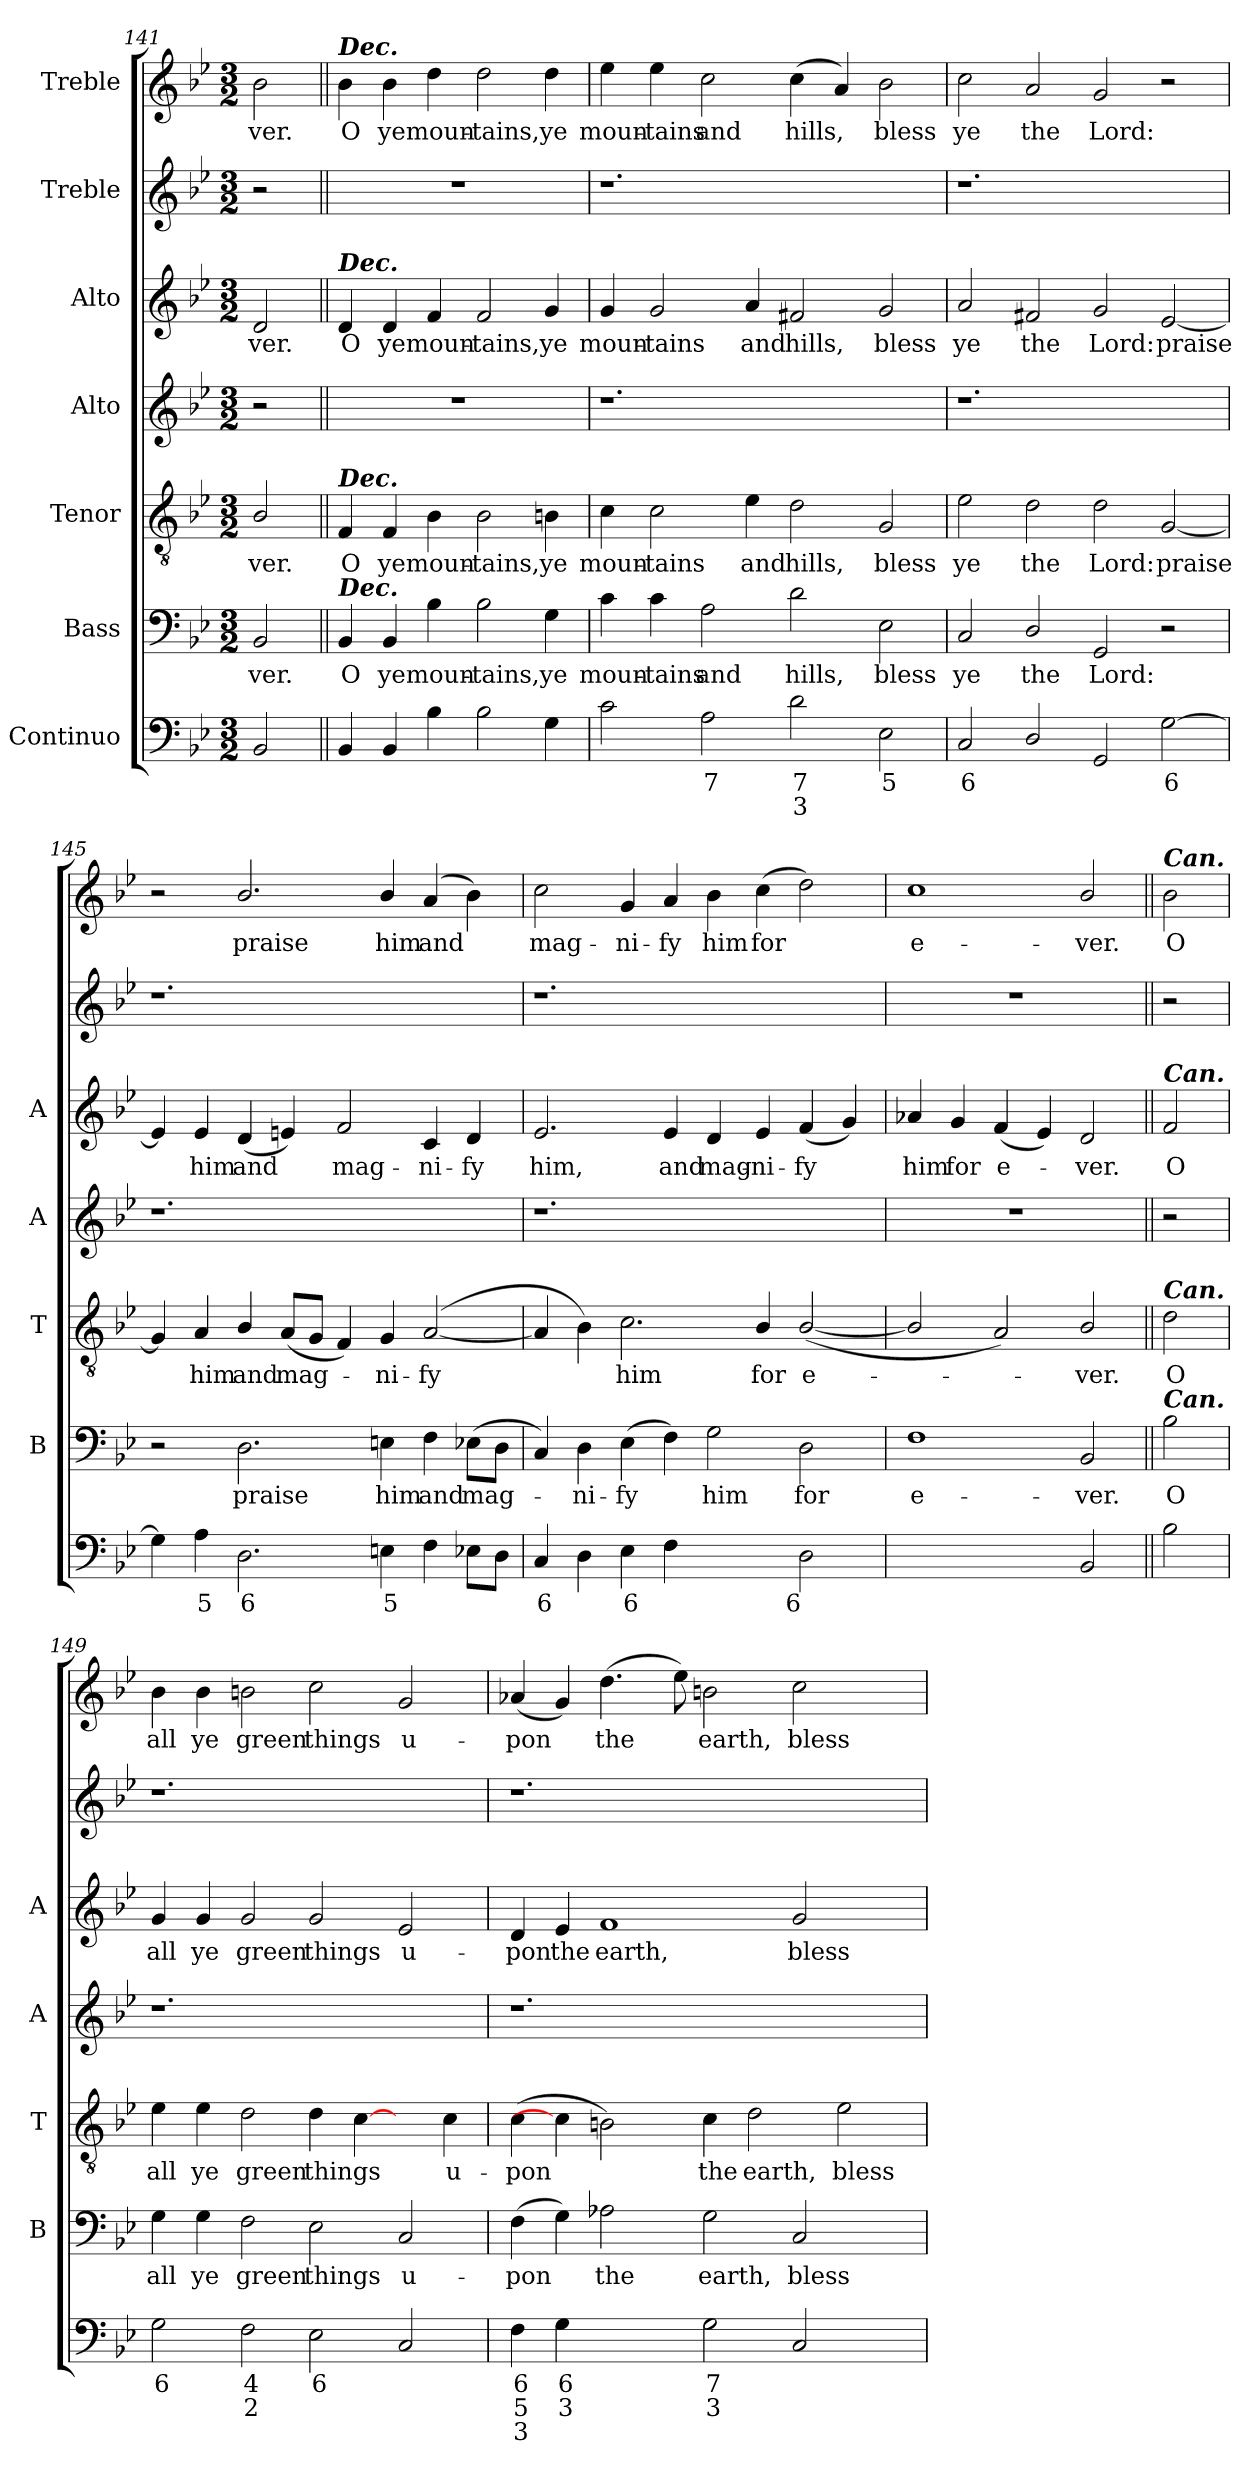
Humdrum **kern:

**kern	**text	**text	**text	**kern	**text	**kern	**text	**kern	**kern	**text	**kern	**kern	**text
*part7	*part7	*part7	*part7	*part6	*part6	*part5	*part5	*part4	*part3	*part3	*part2	*part1	*part1
*staff7	*staff7	*staff7	*staff7	*staff6	*staff6	*staff5	*staff5	*staff4	*staff3	*staff3	*staff2	*staff1	*staff1
*I"Continuo	*	*	*	*I"Bass	*	*I"Tenor	*	*I"Alto	*I"Alto	*	*I"Treble	*I"Treble	*
*	*	*	*	*I'B	*	*I'T	*	*I'A	*I'A	*	*	*	*
!!LO:LB:g=z
*clefF4	*	*	*	*clefF4	*	*clefGv2	*	*clefG2	*clefG2	*	*clefG2	*clefG2	*
*k[b-e-]	*	*	*	*k[b-e-]	*	*k[b-e-]	*	*k[b-e-]	*k[b-e-]	*	*k[b-e-]	*k[b-e-]	*
*B-:	*	*	*	*B-:	*	*B-:	*	*B-:	*B-:	*	*B-:	*B-:	*
*M3/2	*	*	*	*M3/2	*	*M3/2	*	*M3/2	*M3/2	*	*M3/2	*M3/2	*
=141	=141	=141	=141	=141	=141	=141	=141	=141	=141	=141	=141	=141	=141
!	!	!	!	!	!LO:LY:b	!	!LO:LY:b	!	!	!LO:LY:b	!	!	!LO:LY:b
2BB-/	.	.	.	2BB-/	-ver.	2B-/	-ver.	2r	2d/	-ver.	2r	2b-\	ver.
=142||	=142||	=142||	=142||	=142||	=142||	=142||	=142||	=142||	=142||	=142||	=142||	=142||	=142||
*	*	*	*	*	*	*	*	*	*	*	*	*MM160	*
!	!	!	!	!	!	!	!	!	!	!	!	!LO:TX:a:Bi:t=Dec.	!
!	!	!	!	!	!	!	!	!	!LO:TX:a:Bi:t=Dec.	!	!	!	!
!	!	!	!	!	!	!LO:TX:a:Bi:t=Dec.	!	!	!	!	!	!	!
!	!	!	!	!LO:TX:a:Bi:t=Dec.	!	!	!	!	!	!	!	!	!
!	!	!	!	!	!LO:LY:b	!	!LO:LY:b	!	!	!LO:LY:b	!	!	!LO:LY:b
4BB-/	.	.	.	4BB-/	O	4F/	O	1.r	4d/	O	1.r	4b-\	O
!	!	!	!	!	!LO:LY:b	!	!LO:LY:b	!	!	!LO:LY:b	!	!	!LO:LY:b
4BB-/	.	.	.	4BB-/	ye	4F/	ye	.	4d/	ye	.	4b-\	ye
!	!	!	!	!	!LO:LY:b	!	!LO:LY:b	!	!	!LO:LY:b	!	!	!LO:LY:b
4B-\	.	.	.	4B-\	moun-	4B-\	moun-	.	4f/	moun-	.	4dd\	moun-
!	!	!	!	!	!LO:LY:b	!	!LO:LY:b	!	!	!LO:LY:b	!	!	!LO:LY:b
2B-\	.	.	.	2B-\	-tains,	2B-\	-tains,	.	2f/	-tains,	.	2dd\	-tains,
!	!	!	!	!	!LO:LY:b	!	!LO:LY:b	!	!	!LO:LY:b	!	!	!LO:LY:b
4G\	.	.	.	4G\	ye	4Bn\	ye	.	4g/	ye	.	4dd\	ye
=143	=143	=143	=143	=143	=143	=143	=143	=143	=143	=143	=143	=143	=143
!	!	!	!	!	!LO:LY:b	!	!LO:LY:b	!	!	!LO:LY:b	!	!	!LO:LY:b
2c\	.	.	.	4c\	moun-	4c\	moun-	1.r	4g/	moun-	1.r	4ee-\	moun-
!	!	!	!	!	!LO:LY:b	!	!LO:LY:b	!	!	!LO:LY:b	!	!	!LO:LY:b
.	.	.	.	4c\	-tains	2c\	-tains	.	2g/	-tains	.	4ee-\	-tains
!	!LO:LY:b	!	!	!	!LO:LY:b	!	!	!	!	!	!	!	!LO:LY:b
2A\	7	.	.	2A\	and	.	.	.	.	.	.	2cc\	and
!	!	!	!	!	!	!	!LO:LY:b	!	!	!LO:LY:b	!	!	!
.	.	.	.	.	.	4e-\	and	.	4a/	and	.	.	.
!	!LO:LY:b	!LO:LY:b	!	!	!LO:LY:b	!	!LO:LY:b	!	!	!LO:LY:b	!	!	!LO:LY:b
2d\	7	3	.	2d\	hills,	2d\	hills,	.	2f#X/	hills,	.	(<4cc\	hills,
.	.	.	.	.	.	.	.	.	.	.	.	4a/)	.
!	!LO:LY:b	!	!	!	!LO:LY:b	!	!LO:LY:b	!	!	!LO:LY:b	!	!	!LO:LY:b
2E-\	5	.	.	2E-\	bless	2G/	bless	2ryy	2g/	bless	2ryy	2b-\	bless
=144	=144	=144	=144	=144	=144	=144	=144	=144	=144	=144	=144	=144	=144
!	!LO:LY:b	!	!	!	!LO:LY:b	!	!LO:LY:b	!	!	!LO:LY:b	!	!	!LO:LY:b
2C/	6	.	.	2C/	ye	2e-\	ye	1.r	2a/	ye	1.r	2cc\	ye
!	!	!	!	!	!LO:LY:b	!	!LO:LY:b	!	!	!LO:LY:b	!	!	!LO:LY:b
2D/	.	.	.	2D/	the	2d\	the	.	2f#X/	the	.	2a/	the
!	!	!	!	!	!LO:LY:b	!	!LO:LY:b	!	!	!LO:LY:b	!	!	!LO:LY:b
2GG/	.	.	.	2GG/	Lord:	2d\	Lord:	.	2g/	Lord:	.	2g/	Lord:
!	!LO:LY:b	!	!	!	!	!	!LO:LY:b	!	!	!LO:LY:b	!	!	!
[2G\	6	.	.	2r	.	[2G/	praise	2ryy	[2e-/	praise	2ryy	2r	.
!!LO:PB:g=z
=145	=145	=145	=145	=145	=145	=145	=145	=145	=145	=145	=145	=145	=145
*	*	*	*	*	*	*	*	*	*	*	*	*MM160	*
4G\]	.	.	.	2r	.	4G/]	.	1.r	4e-/]	.	1.r	2r	.
!	!LO:LY:b	!	!	!	!	!	!LO:LY:b	!	!	!LO:LY:b	!	!	!
4A\	5	.	.	.	.	4A/	him	.	4e-/	him	.	.	.
!	!LO:LY:b	!	!	!	!LO:LY:b	!	!LO:LY:b	!	!	!LO:LY:b	!	!	!LO:LY:b
2.D\	6	.	.	2.D\	praise	4B-/	and	.	(<4d/	and	.	2.b-/	praise
!	!	!	!	!	!	!	!LO:LY:b	!	!	!	!	!	!
.	.	.	.	.	.	(<8A/L	mag-	.	4en/)	.	.	.	.
.	.	.	.	.	.	8G/J	.	.	.	.	.	.	.
!	!	!	!	!	!	!	!	!	!	!LO:LY:b	!	!	!
.	.	.	.	.	.	4F/)	.	.	2f/	mag-	.	.	.
!	!LO:LY:b	!	!	!	!LO:LY:b	!	!LO:LY:b	!	!	!	!	!	!LO:LY:b
4En\	5	.	.	4En\	him	4G/	ni-	.	.	.	.	4b-/	him
!	!	!	!	!	!LO:LY:b	!	!LO:LY:b	!	!	!LO:LY:b	!	!	!LO:LY:b
4F\	.	.	.	4F\	and	(<[2A/	-fy	2ryy	4c/	-ni-	2ryy	(<4a/	and
!	!	!	!	!	!LO:LY:b	!	!	!	!	!LO:LY:b	!	!	!
8E-X\L	.	.	.	(>8E-X\L	mag-	.	.	.	4d/	-fy	.	4b-\)	.
8D\J	.	.	.	8D\J	.	.	.	.	.	.	.	.	.
=146	=146	=146	=146	=146	=146	=146	=146	=146	=146	=146	=146	=146	=146
!	!LO:LY:b	!	!	!	!	!	!	!	!	!LO:LY:b	!	!	!LO:LY:b
4C/	6	.	.	4C/)	.	4A/]	.	1.r	2.e-/	him,	1.r	2cc\	mag-
!	!	!	!	!	!LO:LY:b	!	!	!	!	!	!	!	!
4D\	.	.	.	4D\	ni-	4B-\)	.	.	.	.	.	.	.
!	!LO:LY:b	!	!	!	!LO:LY:b	!	!LO:LY:b	!	!	!	!	!	!LO:LY:b
4E-\	6	.	.	(>4E-\	-fy	2.c\	him	.	.	.	.	4g/	-ni-
!	!	!	!	!	!	!	!	!	!	!LO:LY:b	!	!	!LO:LY:b
4F\	.	.	.	4F\)	.	.	.	.	4e-/	and	.	4a/	-fy
!	!LO:LY:b	!LO:LY:b	!	!	!LO:LY:b	!	!	!	!	!LO:LY:b	!	!	!LO:LY:b
[4G\yy	5	3	.	2G\	him	.	.	.	4d/	mag-	.	4b-\	him
!	!LO:LY:b	!LO:LY:b	!	!	!	!	!LO:LY:b	!	!	!LO:LY:b	!	!	!LO:LY:b
4G\yy]	6	4	.	.	.	4B-/	for	.	4e-/	-ni-	.	(>4cc\	for
!	!LO:LY:b	!	!	!	!LO:LY:b	!	!LO:LY:b	!	!	!LO:LY:b	!	!	!
2D\	6	.	.	2D\	for	(<[2B-/	e-	2ryy	(<4f/	-fy	2ryy	2dd\)	.
.	.	.	.	.	.	.	.	.	4g/)	.	.	.	.
=147	=147	=147	=147	=147	=147	=147	=147	=147	=147	=147	=147	=147	=147
!	!LO:LY:b	!	!	!	!LO:LY:b	!	!	!	!	!LO:LY:b	!	!	!LO:LY:b
[2F\yy	4	.	.	1F	e-	2B-/]	.	1.r	4a-X/	him	1.r	1cc	e-
!	!	!	!	!	!	!	!	!	!	!LO:LY:b	!	!	!
.	.	.	.	.	.	.	.	.	4g/	for	.	.	.
!	!LO:LY:b	!	!	!	!	!	!	!	!	!LO:LY:b	!	!	!
2F\yy]	3	.	.	.	.	2A/)	.	.	(<4f/	e-	.	.	.
.	.	.	.	.	.	.	.	.	4e-/)	.	.	.	.
!	!	!	!	!	!LO:LY:b	!	!LO:LY:b	!	!	!LO:LY:b	!	!	!LO:LY:b
2BB-/	.	.	.	2BB-/	-ver.	2B-/	ver.	.	2d/	ver.	.	2b-/	-ver.
!!LO:LB:g=z
=148||	=148||	=148||	=148||	=148||	=148||	=148||	=148||	=148||	=148||	=148||	=148||	=148||	=148||
!	!	!	!	!	!	!	!	!	!	!	!	!LO:TX:a:Bi:t=Can.	!
!	!	!	!	!	!	!	!	!	!LO:TX:a:Bi:t=Can.	!	!	!	!
!	!	!	!	!	!	!LO:TX:a:Bi:t=Can.	!	!	!	!	!	!	!
!	!	!	!	!LO:TX:a:Bi:t=Can.	!	!	!	!	!	!	!	!	!
!	!	!	!	!	!LO:LY:b	!	!LO:LY:b	!	!	!LO:LY:b	!	!	!LO:LY:b
2B-\	.	.	.	2B-\	O	2d\	O	2r	2f/	O	2r	2b-\	O
=149	=149	=149	=149	=149	=149	=149	=149	=149	=149	=149	=149	=149	=149
!	!LO:LY:b	!	!	!	!LO:LY:b	!	!LO:LY:b	!	!	!LO:LY:b	!	!	!LO:LY:b
2G\	6	.	.	4G\	all	4e-\	all	1.r	4g/	all	1.r	4b-\	all
!	!	!	!	!	!LO:LY:b	!	!LO:LY:b	!	!	!LO:LY:b	!	!	!LO:LY:b
.	.	.	.	4G\	ye	4e-\	ye	.	4g/	ye	.	4b-\	ye
!	!LO:LY:b	!LO:LY:b	!	!	!LO:LY:b	!	!LO:LY:b	!	!	!LO:LY:b	!	!	!LO:LY:b
2F\	4	2	.	2F\	green	2d\	green	.	2g/	green	.	2bn\	green
!	!LO:LY:b	!	!	!	!LO:LY:b	!	!LO:LY:b	!	!	!LO:LY:b	!	!	!LO:LY:b
2E-\	6	.	.	2E-\	things	4d\	things	.	2g/	things	.	2cc\	things
.	.	.	.	.	.	[4c\	.	.	.	.	.	.	.
!	!	!	!	!	!LO:LY:b	!	!	!	!	!LO:LY:b	!	!	!LO:LY:b
2C/	.	.	.	2C/	u-	4ryy	.	2ryy	2e-/	u-	2ryy	2g/	u-
!	!	!	!	!	!	!	!LO:LY:b	!	!	!	!	!	!
.	.	.	.	.	.	4c\	u-	.	.	.	.	.	.
=150	=150	=150	=150	=150	=150	=150	=150	=150	=150	=150	=150	=150	=150
!	!LO:LY:b	!LO:LY:b	!LO:LY:b	!	!LO:LY:b	!	!LO:LY:b	!	!	!LO:LY:b	!	!	!LO:LY:b
4F\	6	5	3	(>4F\	-pon	(>4c\	-pon	1.r	4d/	-pon	1.r	(<4a-X/	-pon
!	!LO:LY:b	!LO:LY:b	!	!	!	!	!	!	!	!LO:LY:b	!	!	!
4G\	6	3	.	4G\)	.	4c\]	.	.	4e-/	the	.	4g/)	.
!	!LO:LY:b	!LO:LY:b	!	!	!LO:LY:b	!	!	!	!	!LO:LY:b	!	!	!LO:LY:b
[4A-X\yy	6	4	.	2A-X\	the	2Bn\)	.	.	1f	earth,	.	(>4.dd\	the
!	!	!LO:LY:b	!	!	!	!	!	!	!	!	!	!	!
4A-\yy]	.	3	.	.	.	.	.	.	.	.	.	.	.
.	.	.	.	.	.	.	.	.	.	.	.	8ee-\)	.
!	!LO:LY:b	!LO:LY:b	!	!	!LO:LY:b	!	!LO:LY:b	!	!	!	!	!	!LO:LY:b
2G\	7	3	.	2G\	earth,	4c\	the	.	.	.	.	2bn\	earth,
!	!	!	!	!	!	!	!LO:LY:b	!	!	!	!	!	!
.	.	.	.	.	.	2d\	earth,	.	.	.	.	.	.
!	!	!	!	!	!LO:LY:b	!	!	!	!	!LO:LY:b	!	!	!LO:LY:b
2C/	.	.	.	2C/	bless	.	.	2.ryy	2g/	bless	2.ryy	2cc\	bless
!	!	!	!	!	!	!	!LO:LY:b	!	!	!	!	!	!
.	.	.	.	.	.	2e-\	bless	.	.	.	.	.	.
4ryy	.	.	.	4ryy	.	.	.	.	4ryy	.	.	4ryy	.
=	=	=	=	=	=	=	=	=	=	=	=	=	=
*-	*-	*-	*-	*-	*-	*-	*-	*-	*-	*-	*-	*-	*-
